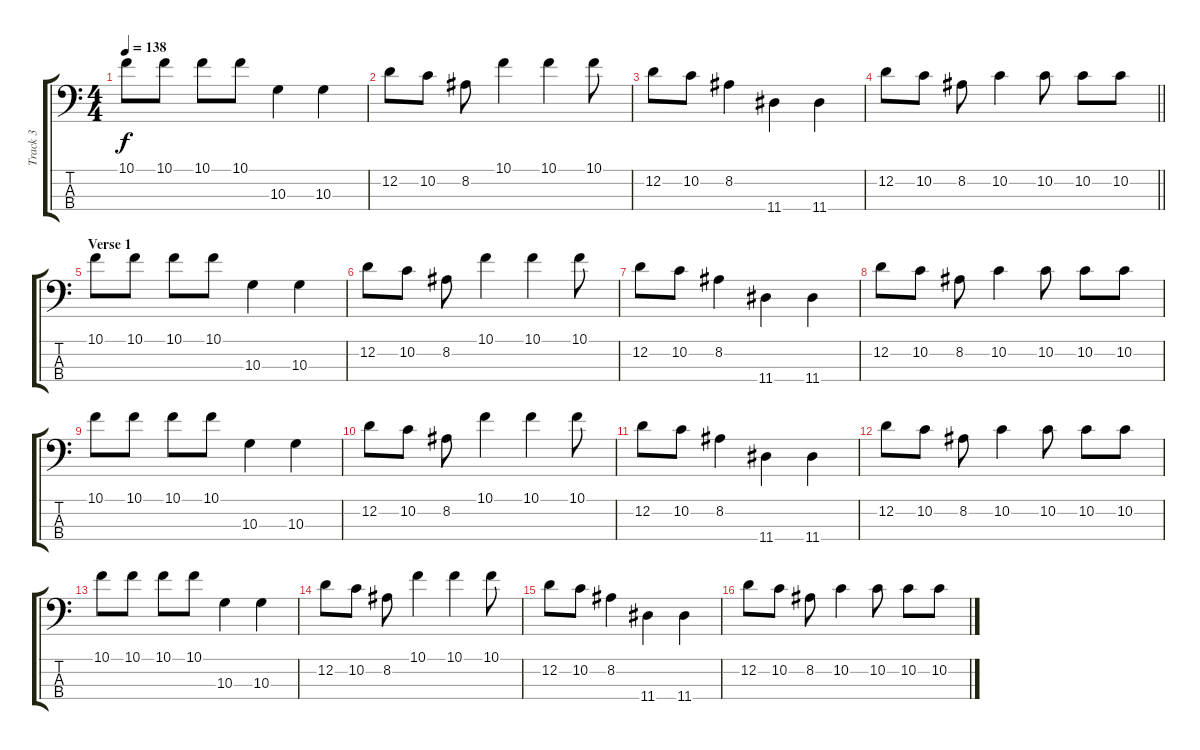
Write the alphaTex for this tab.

\track ("Track 3" "Track 3") {instrument electricbassfinger}
\staff {score tabs}
\tuning (G2 D2 A1 E1) {hide}
\ts (4 4)
\tempo 138
\clef f4
\ks c
10.1.8{dy f} 10.1.8 10.1.8 10.1.8 10.3.4 10.3.4 |
12.2.8 10.2.8 8.2.8 10.1.4 10.1.4 10.1.8 |
12.2.8 10.2.8 8.2.4 11.4.4 11.4.4 |
\barLineRight lightlight
12.2.8 10.2.8 8.2.8 10.2.4 10.2.8 10.2.8 10.2.8 |
\section ("" "Verse 1")
10.1.8 10.1.8 10.1.8 10.1.8 10.3.4 10.3.4 |
12.2.8 10.2.8 8.2.8 10.1.4 10.1.4 10.1.8 |
12.2.8 10.2.8 8.2.4 11.4.4 11.4.4 |
12.2.8 10.2.8 8.2.8 10.2.4 10.2.8 10.2.8 10.2.8 |
10.1.8 10.1.8 10.1.8 10.1.8 10.3.4 10.3.4 |
12.2.8 10.2.8 8.2.8 10.1.4 10.1.4 10.1.8 |
12.2.8 10.2.8 8.2.4 11.4.4 11.4.4 |
12.2.8 10.2.8 8.2.8 10.2.4 10.2.8 10.2.8 10.2.8 |
10.1.8 10.1.8 10.1.8 10.1.8 10.3.4 10.3.4 |
12.2.8 10.2.8 8.2.8 10.1.4 10.1.4 10.1.8 |
12.2.8 10.2.8 8.2.4 11.4.4 11.4.4 |
12.2.8 10.2.8 8.2.8 10.2.4 10.2.8 10.2.8 10.2.8
